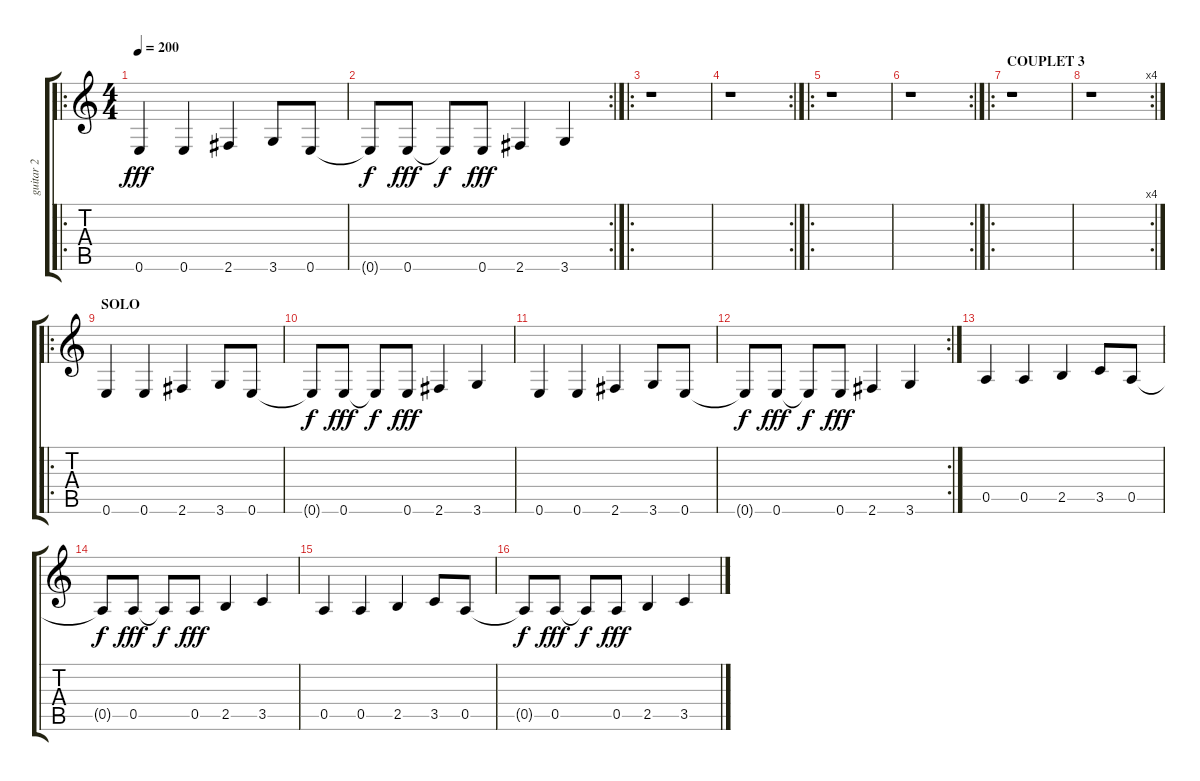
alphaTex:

\track ("guitar 2" "guitar 2") {instrument distortionguitar}
\staff {score tabs}
\tuning (E4 B3 G3 D3 A2 E2) {hide}
\ro
\ts (4 4)
\tempo 200
\clef g2
\ks c
0.6.4{dy fff} 0.6.4 2.6.4 3.6.8 0.6.8 |
\rc 2
0.6{t}.8{dy f} 0.6.8{dy fff} 0.6{t}.8{dy f} 0.6.8{dy fff} 2.6.4 3.6.4 |
\ro
r.1 |
\rc 2
r.1 |
\ro
r.1 |
\rc 2
r.1 |
\ro
\section ("" "COUPLET 3")
r.1 |
\rc 4
r.1 |
\ro
\section ("" "SOLO")
0.6.4 0.6.4 2.6.4 3.6.8 0.6.8 |
0.6{t}.8{dy f} 0.6.8{dy fff} 0.6{t}.8{dy f} 0.6.8{dy fff} 2.6.4 3.6.4 |
0.6.4 0.6.4 2.6.4 3.6.8 0.6.8 |
\rc 2
0.6{t}.8{dy f} 0.6.8{dy fff} 0.6{t}.8{dy f} 0.6.8{dy fff} 2.6.4 3.6.4 |
0.5.4 0.5.4 2.5.4 3.5.8 0.5.8 |
0.5{t}.8{dy f} 0.5.8{dy fff} 0.5{t}.8{dy f} 0.5.8{dy fff} 2.5.4 3.5.4 |
0.5.4 0.5.4 2.5.4 3.5.8 0.5.8 |
0.5{t}.8{dy f} 0.5.8{dy fff} 0.5{t}.8{dy f} 0.5.8{dy fff} 2.5.4 3.5.4
